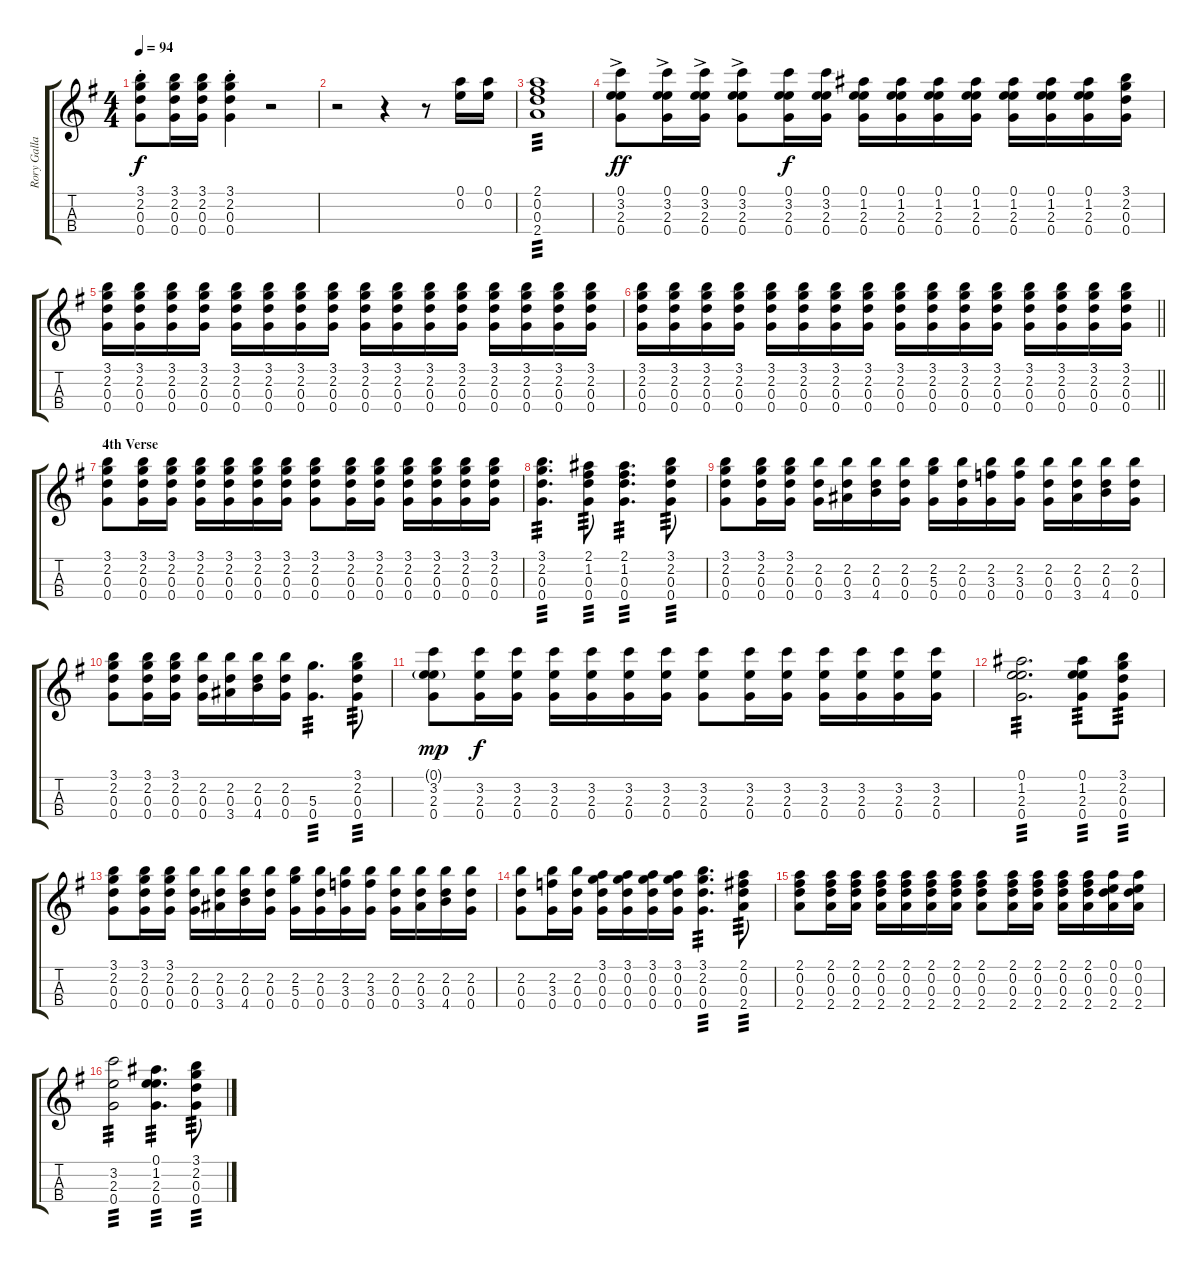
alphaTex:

\track ("Rory Gallagher - Mandolin" "Rory Galla") {instrument acousticguitarsteel}
\staff {score tabs}
\tuning (E4 A4 D4 G3) {hide}
\ts (4 4)
\tempo 94
\clef g2
\ks g
(3.1{st} 2.2{st} 0.3{st} 0.4{st}).8{dy f} (3.1 2.2 0.3 0.4).16 (3.1 2.2 0.3 0.4).16 (3.1{st} 2.2{st} 0.3{st} 0.4{st}).4 r.2 |
r.2 r.4 r.8 (0.1 0.2).16 (0.1 0.2).16 |
(2.1 0.2 0.3 2.4).1{tp 3} |
(0.1{ac} 3.2{ac} 2.3{ac} 0.4{ac}).8{dy ff} (0.1{ac} 3.2{ac} 2.3{ac} 0.4{ac}).16 (0.1{ac} 3.2{ac} 2.3{ac} 0.4{ac}).16 (0.1{ac} 3.2{ac} 2.3{ac} 0.4{ac}).8 (0.1 3.2 2.3 0.4).16{dy f} (0.1 3.2 2.3 0.4).16 (0.1 1.2 2.3 0.4).16 (0.1 1.2 2.3 0.4).16 (0.1 1.2 2.3 0.4).16 (0.1 1.2 2.3 0.4).16 (0.1 1.2 2.3 0.4).16 (0.1 1.2 2.3 0.4).16 (0.1 1.2 2.3 0.4).16 (3.1 2.2 0.3 0.4).16 |
(3.1 2.2 0.3 0.4).16 (3.1 2.2 0.3 0.4).16 (3.1 2.2 0.3 0.4).16 (3.1 2.2 0.3 0.4).16 (3.1 2.2 0.3 0.4).16 (3.1 2.2 0.3 0.4).16 (3.1 2.2 0.3 0.4).16 (3.1 2.2 0.3 0.4).16 (3.1 2.2 0.3 0.4).16 (3.1 2.2 0.3 0.4).16 (3.1 2.2 0.3 0.4).16 (3.1 2.2 0.3 0.4).16 (3.1 2.2 0.3 0.4).16 (3.1 2.2 0.3 0.4).16 (3.1 2.2 0.3 0.4).16 (3.1 2.2 0.3 0.4).16 |
\barLineRight lightlight
(3.1 2.2 0.3 0.4).16 (3.1 2.2 0.3 0.4).16 (3.1 2.2 0.3 0.4).16 (3.1 2.2 0.3 0.4).16 (3.1 2.2 0.3 0.4).16 (3.1 2.2 0.3 0.4).16 (3.1 2.2 0.3 0.4).16 (3.1 2.2 0.3 0.4).16 (3.1 2.2 0.3 0.4).16 (3.1 2.2 0.3 0.4).16 (3.1 2.2 0.3 0.4).16 (3.1 2.2 0.3 0.4).16 (3.1 2.2 0.3 0.4).16 (3.1 2.2 0.3 0.4).16 (3.1 2.2 0.3 0.4).16 (3.1 2.2 0.3 0.4).16 |
\section ("" "4th Verse")
(3.1 2.2 0.3 0.4).8 (3.1 2.2 0.3 0.4).16 (3.1 2.2 0.3 0.4).16 (3.1 2.2 0.3 0.4).16 (3.1 2.2 0.3 0.4).16 (3.1 2.2 0.3 0.4).16 (3.1 2.2 0.3 0.4).16 (3.1 2.2 0.3 0.4).8 (3.1 2.2 0.3 0.4).16 (3.1 2.2 0.3 0.4).16 (3.1 2.2 0.3 0.4).16 (3.1 2.2 0.3 0.4).16 (3.1 2.2 0.3 0.4).16 (3.1 2.2 0.3 0.4).16 |
(3.1 2.2 0.3 0.4).4{d tp 3} (2.1 1.2 0.3 0.4).8{tp 3} (2.1 1.2 0.3 0.4).4{d tp 3} (3.1 2.2 0.3 0.4).8{tp 3} |
(3.1 2.2 0.3 0.4).8 (3.1 2.2 0.3 0.4).16 (3.1 2.2 0.3 0.4).16 (2.2 0.3 0.4).16 (2.2 0.3 3.4).16 (2.2 0.3 4.4).16 (2.2 0.3 0.4).16 (2.2 5.3 0.4).16 (2.2 0.3 0.4).16 (2.2 3.3 0.4).16 (2.2 3.3 0.4).16 (2.2 0.3 0.4).16 (2.2 0.3 3.4).16 (2.2 0.3 4.4).16 (2.2 0.3 0.4).16 |
(3.1 2.2 0.3 0.4).8 (3.1 2.2 0.3 0.4).16 (3.1 2.2 0.3 0.4).16 (2.2 0.3 0.4).16 (2.2 0.3 3.4).16 (2.2 0.3 4.4).16 (2.2 0.3 0.4).16 (5.3 0.4).4{d tp 3} (3.1 2.2 0.3 0.4).8{tp 3} |
(0.1{g} 3.2 2.3 0.4).8{dy mp} (3.2 2.3 0.4).16{dy f} (3.2 2.3 0.4).16 (3.2 2.3 0.4).16 (3.2 2.3 0.4).16 (3.2 2.3 0.4).16 (3.2 2.3 0.4).16 (3.2 2.3 0.4).8 (3.2 2.3 0.4).16 (3.2 2.3 0.4).16 (3.2 2.3 0.4).16 (3.2 2.3 0.4).16 (3.2 2.3 0.4).16 (3.2 2.3 0.4).16 |
(0.1 1.2 2.3 0.4).2{d tp 3} (0.1 1.2 2.3 0.4).8{tp 3} (3.1 2.2 0.3 0.4).8{tp 3} |
(3.1 2.2 0.3 0.4).8 (3.1 2.2 0.3 0.4).16 (3.1 2.2 0.3 0.4).16 (2.2 0.3 0.4).16 (2.2 0.3 3.4).16 (2.2 0.3 4.4).16 (2.2 0.3 0.4).16 (2.2 5.3 0.4).16 (2.2 0.3 0.4).16 (2.2 3.3 0.4).16 (2.2 3.3 0.4).16 (2.2 0.3 0.4).16 (2.2 0.3 3.4).16 (2.2 0.3 4.4).16 (2.2 0.3 0.4).16 |
(2.2 0.3 0.4).8 (2.2 3.3 0.4).16 (2.2 0.3 0.4).16 (3.1 0.2 0.3 0.4).16 (3.1 0.2 0.3 0.4).16 (3.1 0.2 0.3 0.4).16 (3.1 0.2 0.3 0.4).16 (3.1 2.2 0.3 0.4).4{d tp 3} (2.1 0.2 0.3 2.4).8{tp 3} |
(2.1 0.2 0.3 2.4).8 (2.1 0.2 0.3 2.4).16 (2.1 0.2 0.3 2.4).16 (2.1 0.2 0.3 2.4).16 (2.1 0.2 0.3 2.4).16 (2.1 0.2 0.3 2.4).16 (2.1 0.2 0.3 2.4).16 (2.1 0.2 0.3 2.4).8 (2.1 0.2 0.3 2.4).16 (2.1 0.2 0.3 2.4).16 (2.1 0.2 0.3 2.4).16 (2.1 0.2 0.3 2.4).16 (0.1 0.2 0.3 2.4).16 (0.1 0.2 0.3 2.4).16 |
(3.2 2.3 0.4).2{tp 3} (0.1 1.2 2.3 0.4).4{d tp 3} (3.1 2.2 0.3 0.4).8{tp 3}
